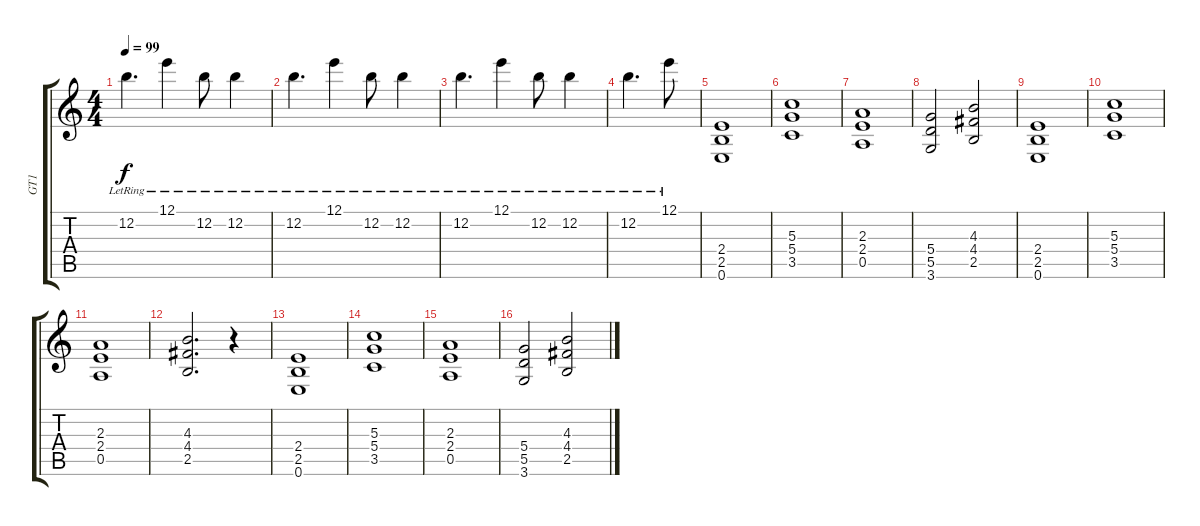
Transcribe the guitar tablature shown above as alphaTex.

\track ("GT1" "GT1") {instrument distortionguitar}
\staff {score tabs}
\tuning (E4 B3 G3 D3 A2 E2) {hide}
\ts (4 4)
\tempo 99
\clef g2
\ks c
12.2{lr}.4{d dy f} 12.1{lr}.4 12.2{lr}.8 12.2{lr}.4 |
12.2{lr}.4{d} 12.1{lr}.4 12.2{lr}.8 12.2{lr}.4 |
12.2{lr}.4{d} 12.1{lr}.4 12.2{lr}.8 12.2{lr}.4 |
12.2{lr}.4{d} 12.1{lr}.8 |
(2.4 2.5 0.6).1{volume 13 instrument distortionguitar} |
(5.3 5.4 3.5).1 |
(2.3 2.4 0.5).1 |
(5.4 5.5 3.6).2 (4.3 4.4 2.5).2 |
(2.4 2.5 0.6).1 |
(5.3 5.4 3.5).1 |
(2.3 2.4 0.5).1 |
(4.3 4.4 2.5).2{d} r.4 |
(2.4 2.5 0.6).1 |
(5.3 5.4 3.5).1 |
(2.3 2.4 0.5).1 |
(5.4 5.5 3.6).2 (4.3 4.4 2.5).2
